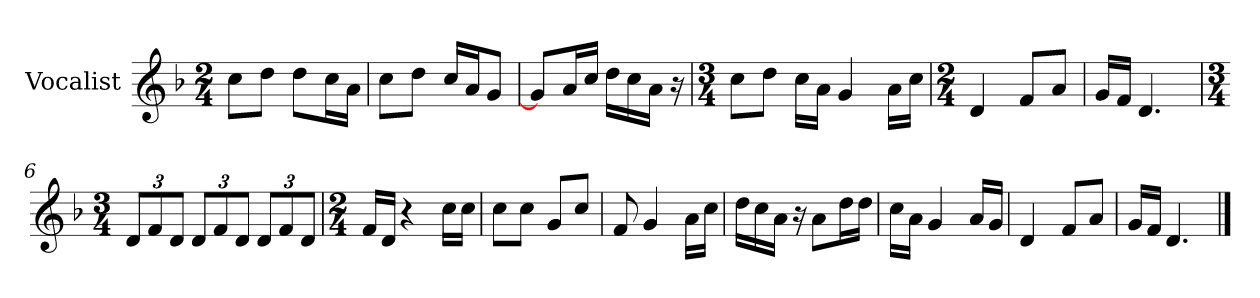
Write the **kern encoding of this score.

**kern
*part1
*staff1
*I"Vocalist
*k[b-]
*F:
*M2/4
=
8ccL
8ddJ
8ddL
16ccL
16aJJ
=1
8ccL
8ddJ
16ccLL
16aJ
8gJ
=2
8gL]
16aL
16ccJJ
16ddLL
16cc
16aJJ
16r
=3
*M3/4
8ccL
8ddJ
16ccLL
16aJJ
4g
16aLL
16ccJJ
=4
*M2/4
4d
8fL
8aJ
=5
16gLL
16fJJ
4.d
=6
*M3/4
12dL
12f
12dJ
12dL
12f
12dJ
12dL
12f
12dJ
=7
*M2/4
16fLL
16dJJ
4r
16ccLL
16ccJJ
=8
8ccL
8ccJ
8gL
8ccJ
=9
8f
4g
16aLL
16ccJJ
=10
16ddLL
16cc
16aJJ
16r
8aL
16ddL
16ddJJ
=11
16ccLL
16aJJ
4g
16aLL
16gJJ
=12
4d
8fL
8aJ
=13
16gLL
16fJJ
4.d
==
*-
